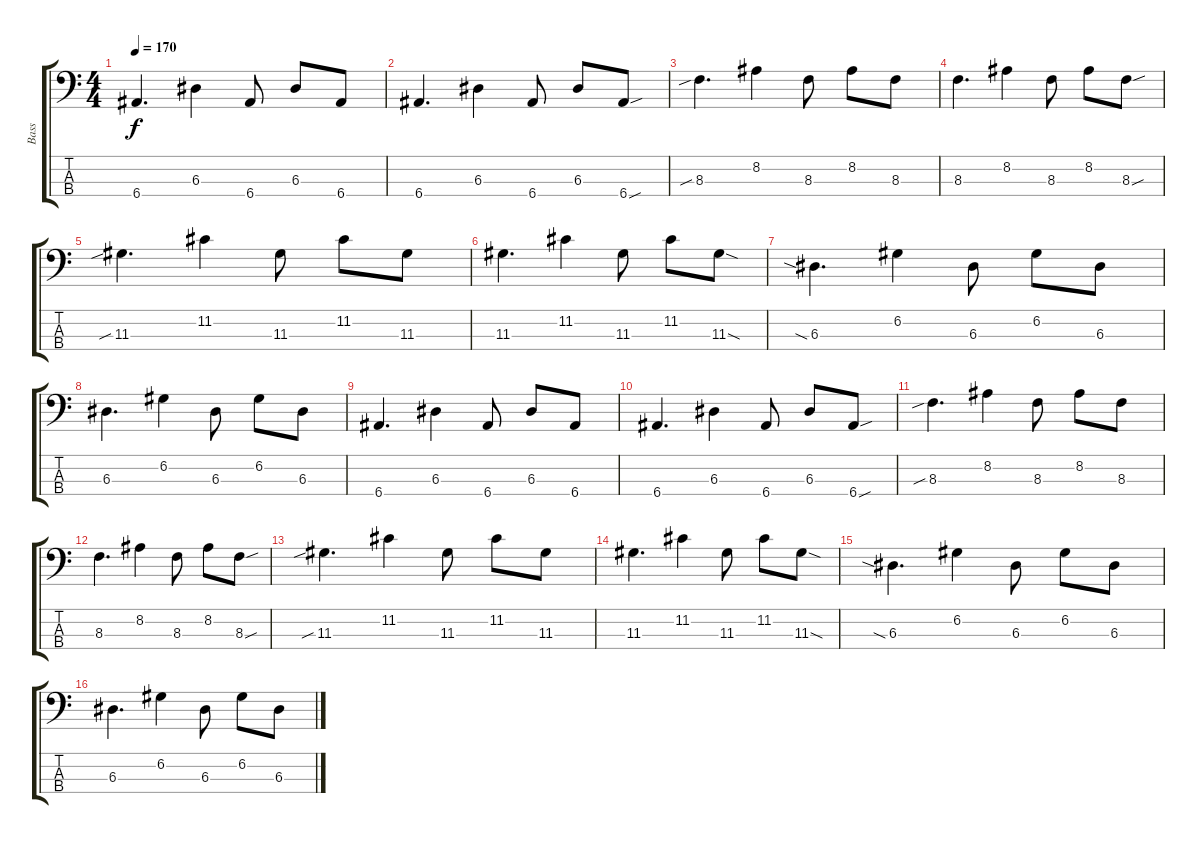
\track ("Bass" "Bass") {instrument electricbassfinger}
\staff {score tabs}
\tuning (G2 D2 A1 E1) {hide}
\ts (4 4)
\tempo 170
\clef f4
\ks c
6.4.4{d dy f} 6.3.4 6.4.8 6.3.8 6.4.8 |
6.4.4{d} 6.3.4 6.4.8 6.3.8 6.4{sou}.8 |
8.3{sib}.4{d} 8.2.4 8.3.8 8.2.8 8.3.8 |
8.3.4{d} 8.2.4 8.3.8 8.2.8 8.3{sou}.8 |
11.3{sib}.4{d} 11.2.4 11.3.8 11.2.8 11.3.8 |
11.3.4{d} 11.2.4 11.3.8 11.2.8 11.3{sod}.8 |
6.3{sia}.4{d} 6.2.4 6.3.8 6.2.8 6.3.8 |
6.3.4{d} 6.2.4 6.3.8 6.2.8 6.3.8 |
6.4.4{d} 6.3.4 6.4.8 6.3.8 6.4.8 |
6.4.4{d} 6.3.4 6.4.8 6.3.8 6.4{sou}.8 |
8.3{sib}.4{d} 8.2.4 8.3.8 8.2.8 8.3.8 |
8.3.4{d} 8.2.4 8.3.8 8.2.8 8.3{sou}.8 |
11.3{sib}.4{d} 11.2.4 11.3.8 11.2.8 11.3.8 |
11.3.4{d} 11.2.4 11.3.8 11.2.8 11.3{sod}.8 |
6.3{sia}.4{d} 6.2.4 6.3.8 6.2.8 6.3.8 |
6.3.4{d} 6.2.4 6.3.8 6.2.8 6.3.8
